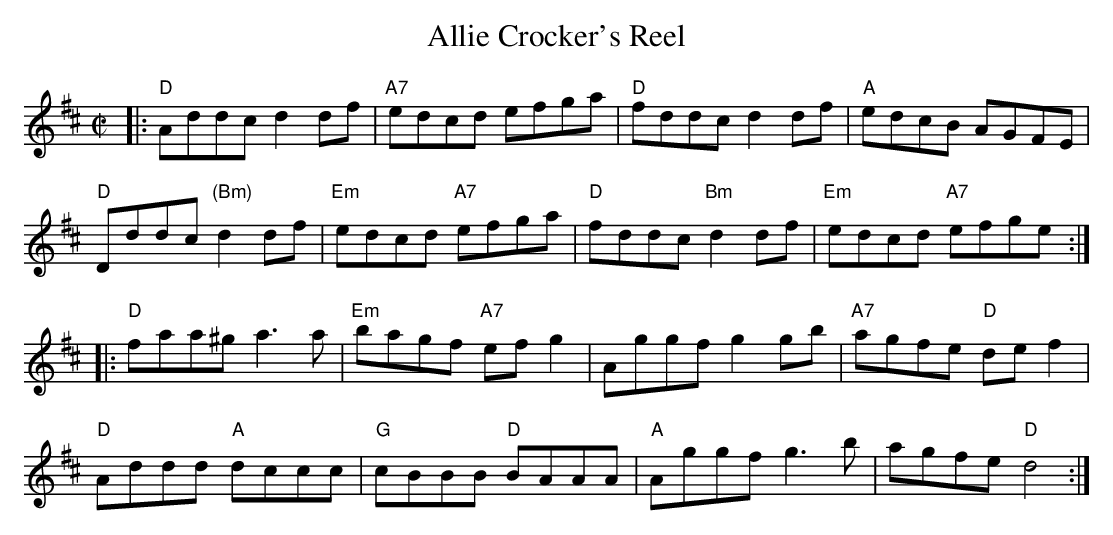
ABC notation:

X:1
T: Allie Crocker's Reel
M: C|
L: 1/8
K: D
|:\
"D"Addc d2df | "A7"edcd efga | "D"fddc d2df | "A"edcB AGFE |
"D"Dddc "(Bm)"d2df | "Em"edcd "A7"efga | "D"fddc "Bm"d2df | "Em"edcd "A7"efge :|
|:\
"D"faa^g a3a | "Em"bagf "A7"efg2 | Aggf g2gb | "A7"agfe "D"def2 |
"D"Addd "A"dccc | "G"cBBB "D"BAAA | "A"Aggf g3b | agfe "D"d4 :|
